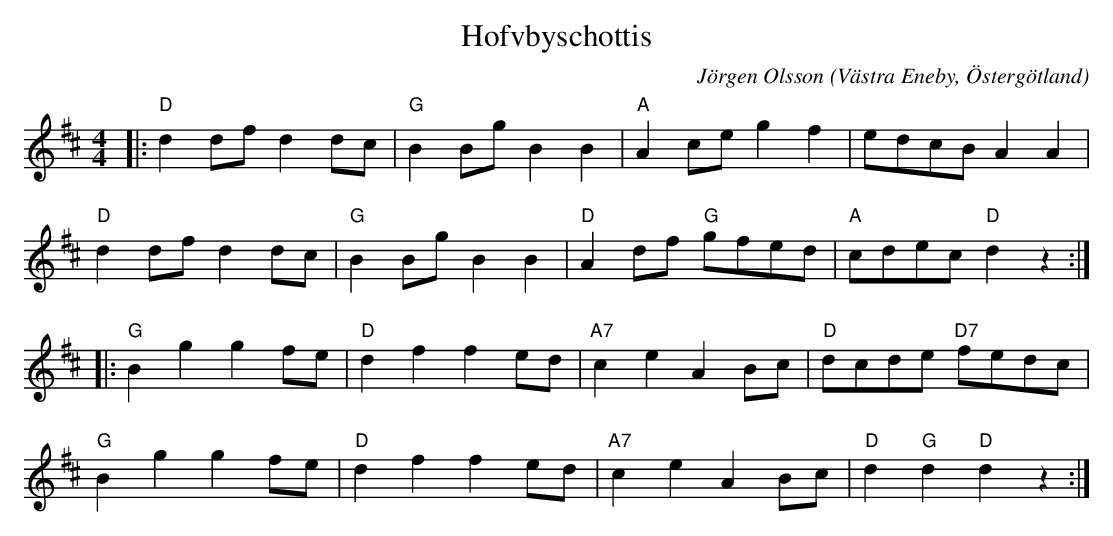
X:1
T:Hofvbyschottis
C:Jörgen Olsson
O:Västra Eneby, Östergötland
M:4/4
L:1/8
K:D
|: "D"d2dfd2dc | "G"B2BgB2B2 | "A"A2ceg2f2 | edcBA2A2 |
   "D"d2dfd2dc | "G"B2BgB2B2 | "D"A2df "G"gfed | "A"cdec"D"d2z2:|
|: "G"B2g2g2fe | "D"d2f2f2ed | "A7"c2e2A2Bc | "D"dcde "D7"fedc |
   "G"B2g2g2fe | "D"d2f2f2ed | "A7"c2e2A2Bc | "D"d2"G"d2"D"d2z2:|
